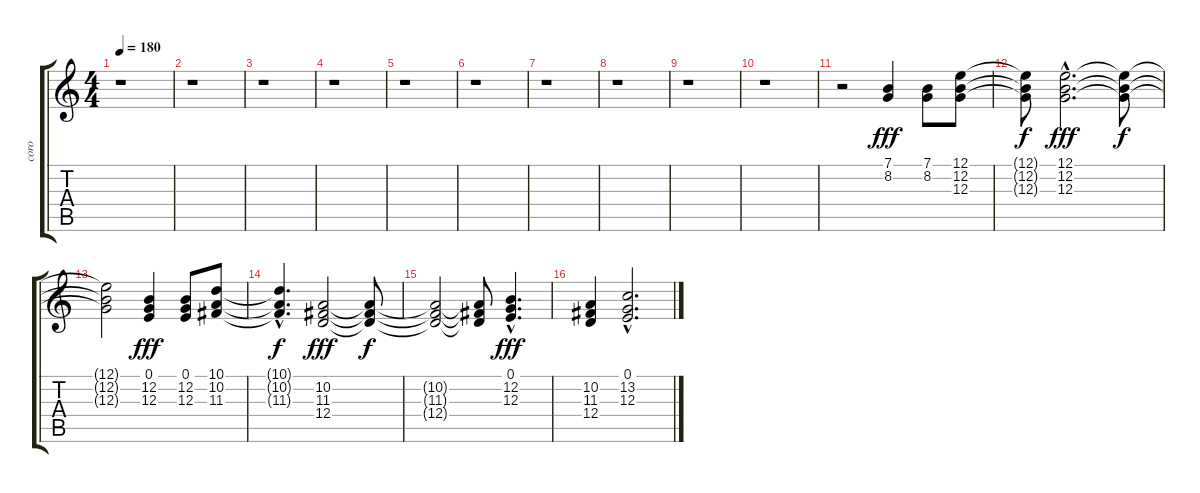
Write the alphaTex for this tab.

\track ("coro" "coro") {instrument choiraahs}
\staff {score tabs}
\tuning (E4 B3 G3 D3 A2 E2) {hide}
\ts (4 4)
\tempo 180
\clef g2
\ks c
r.1{dy f} |
r.1 |
r.1 |
r.1 |
r.1 |
r.1 |
r.1 |
r.1 |
r.1 |
r.1 |
r.2 (7.1 8.2).4{dy fff} (7.1 8.2).8 (12.1 12.2 12.3).8 |
(12.1{t} 12.2{t} 12.3{t}).8{dy f} (12.1{hac} 12.2{hac} 12.3{hac}).2{d dy fff} (12.1{t} 12.2{t} 12.3{t}).8{dy f} |
(12.1{t} 12.2{t} 12.3{t}).2 (0.1 12.2 12.3).4{dy fff} (0.1 12.2 12.3).8 (10.1 10.2 11.3).8 |
(10.1{hac t} 10.2{hac t} 11.3{hac t}).4{d dy f} (10.2 11.3 12.4).2{dy fff} (10.2{t} 11.3{t} 12.4{t}).8{dy f} |
(10.2{t} 11.3{t} 12.4{t}).2 (10.2{t} 11.3{t} 12.4{t}).8 (0.1{hac} 12.2{hac} 12.3{hac}).4{d dy fff} |
(10.2 11.3 12.4).4 (0.1{hac} 13.2{hac} 12.3{hac}).2{d}
